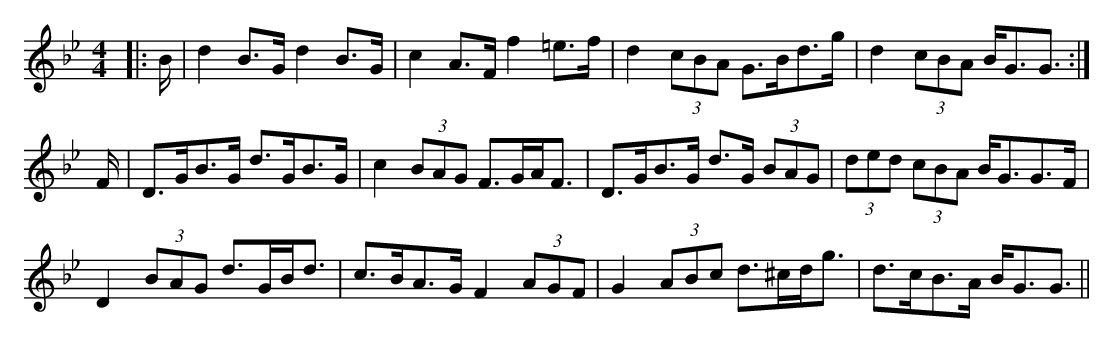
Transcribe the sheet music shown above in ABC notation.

X:1
M:4/4
K:Gmin
|:B/|d2 B>G d2 B>G|c2 A>F f2 =e>f|d2 (3cBA G>Bd>g|d2 (3cBA B<GG3/2:|
F/|D>GB>G d>GB>G|c2 (3BAG F>GA<F|D>GB>G d>G (3BAG|(3ded (3cBA B<GG>F|
D2 (3BAG d>GB<d|c>BA>G F2 (3AGF|G2 (3ABc d>^cd<g|d>cB>A B<GG3/2||
